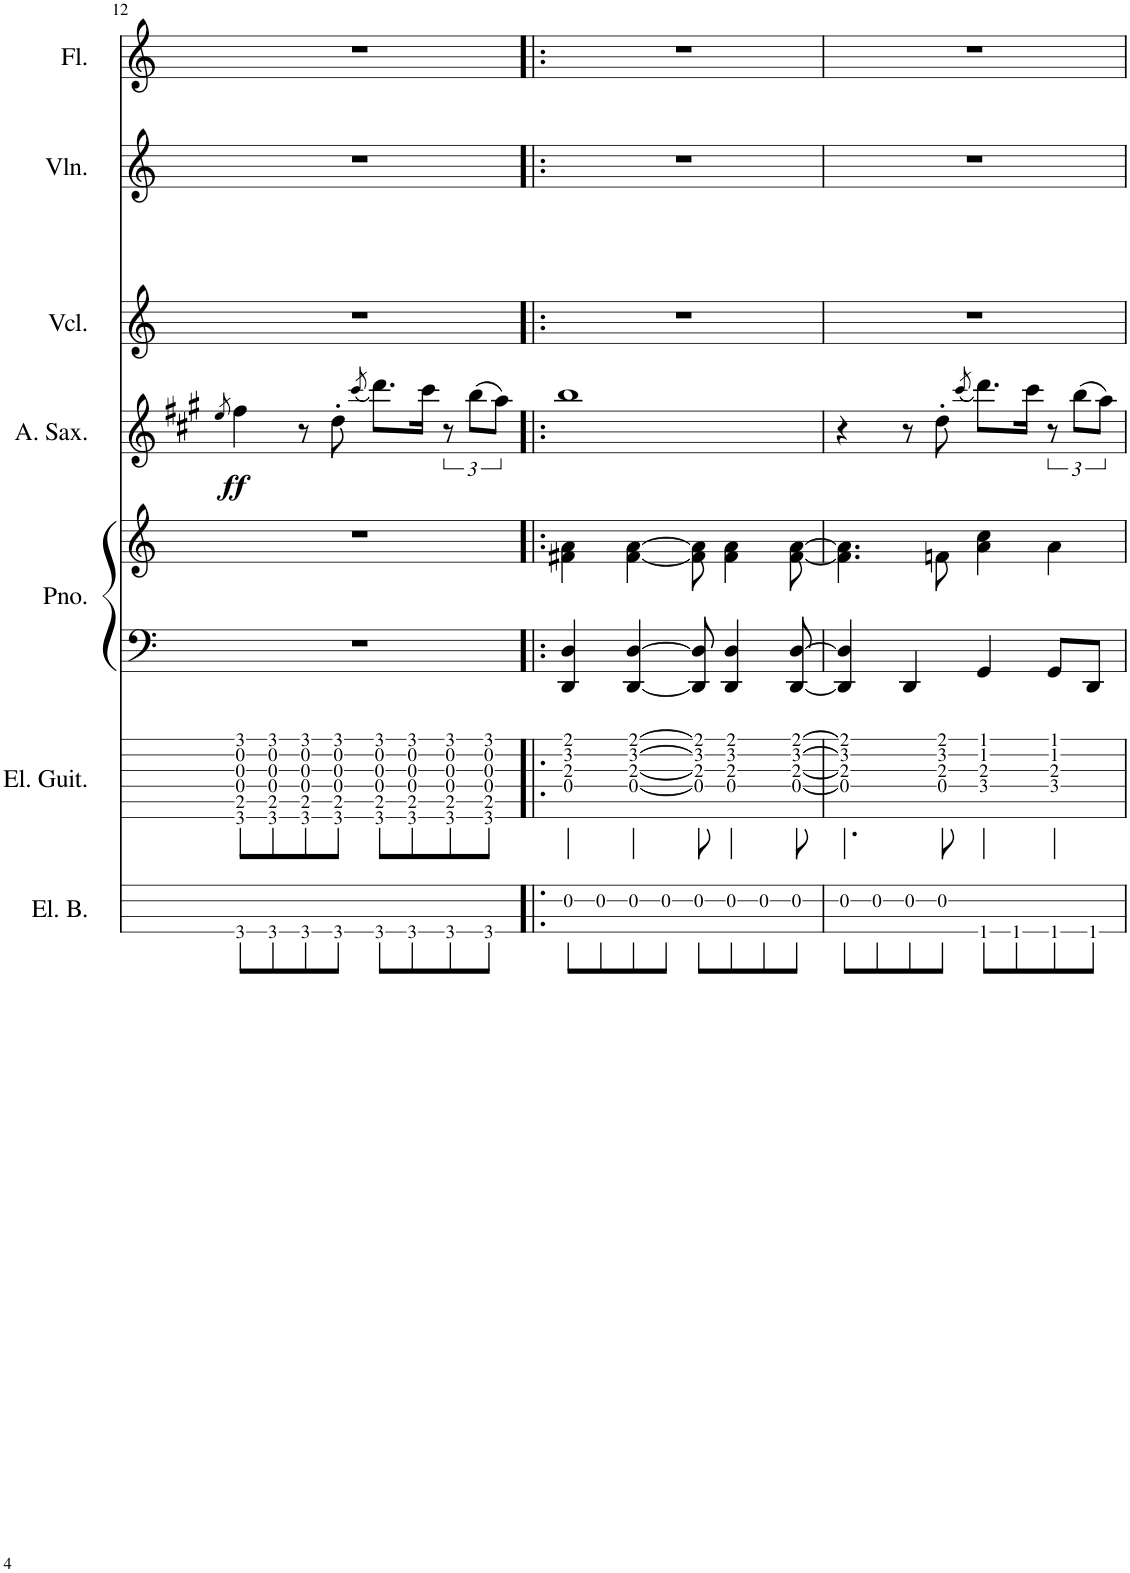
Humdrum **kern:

**kern	**kern	**kern	**kern	**kern	**dynam	**kern	**kern	**kern
*part7	*part6	*part5	*part5	*part4	*part4	*part3	*part2	*part1
*staff8	*staff7	*staff6	*staff5	*staff4	*staff4	*staff3	*staff2	*staff1
*I"Electric Bass	*I"Electric Guitar	*I"Piano	*	*I"Alto Saxophone	*	*I"Vocals	*I"Violin	*I"Flute
*I'El. B.	*I'El. Guit.	*I'Pno.	*	*I'A. Sax.	*	*I'Vcl.	*I'Vln.	*I'Fl.
!!LO:PB:g=z
*	*	*clefF4	*clefG2	*clefG2	*	*clefG2	*clefG2	*clefG2
*	*	*	*	*Trd5c9	*	*	*	*
*k[]	*k[]	*k[]	*k[]	*k[f#c#g#]	*	*k[]	*k[]	*k[]
*M4/4	*M4/4	*M4/4	*M4/4	*M4/4	*	*M4/4	*M4/4	*M4/4
=12	=12	=12	=12	=12	=12	=12	=12	=12
.	.	.	.	8qee/	.	.	.	.
!	!	!	!	!	!LO:DY:b	!	!	!
8GGG\L	8GG\ 8BB\ 8D\ 8G\ 8B\ 8g\L	1r	1r	4ff#\	ff	1r	1r	1r
8GGG\	8GG\ 8BB\ 8D\ 8G\ 8B\ 8g\	.	.	.	.	.	.	.
8GGG\	8GG\ 8BB\ 8D\ 8G\ 8B\ 8g\	.	.	8r	.	.	.	.
8GGG\J	8GG\ 8BB\ 8D\ 8G\ 8B\ 8g\J	.	.	8dd'\	.	.	.	.
.	.	.	.	(8qccc#/	.	.	.	.
8GGG\L	8GG\ 8BB\ 8D\ 8G\ 8B\ 8g\L	.	.	8.ddd\L)	.	.	.	.
8GGG\	8GG\ 8BB\ 8D\ 8G\ 8B\ 8g\	.	.	.	.	.	.	.
.	.	.	.	16ccc#\Jk	.	.	.	.
8GGG\	8GG\ 8BB\ 8D\ 8G\ 8B\ 8g\	.	.	12r	.	.	.	.
.	.	.	.	(12bb\L	.	.	.	.
8GGG\J	8GG\ 8BB\ 8D\ 8G\ 8B\ 8g\J	.	.	.	.	.	.	.
.	.	.	.	12aa\J)	.	.	.	.
=13!|:	=13!|:	=13!|:	=13!|:	=13!|:	=13!|:	=13!|:	=13!|:	=13!|:
8DD\L	4D\ 4A\ 4d\ 4f#\	4DD/ 4D/	4f#X\ 4a\	1bb	.	1r	1r	1r
8DD\	.	.	.	.	.	.	.	.
8DD\	[4D\ [4A\ [4d\ [4f#\	[4DD/ [4D/	[4f#\ [4a\	.	.	.	.	.
8DD\J	.	.	.	.	.	.	.	.
8DD\L	8D\] 8A\] 8d\] 8f#\]	8DD/] 8D/]	8f#\] 8a\]	.	.	.	.	.
8DD\	4D\ 4A\ 4d\ 4f#\	4DD/ 4D/	4f#\ 4a\	.	.	.	.	.
8DD\	.	.	.	.	.	.	.	.
8DD\J	[8D\ [8A\ [8d\ [8f#\	[8DD/ [8D/	[8f#\ [8a\	.	.	.	.	.
=14	=14	=14	=14	=14	=14	=14	=14	=14
8DD\L	4.D\] 4.A\] 4.d\] 4.f#\]	4DD/] 4D/]	4.f#\] 4.a\]	4r	.	1r	1r	1r
8DD\	.	.	.	.	.	.	.	.
8DD\	.	4DD/	.	8r	.	.	.	.
8DD\J	8D\ 8A\ 8d\ 8f#\	.	8fn\	8dd'\	.	.	.	.
.	.	.	.	(8qccc#/	.	.	.	.
8FFF\L	4F\ 4A\ 4c\ 4f\	4GG/	4a\ 4cc\	8.ddd\L)	.	.	.	.
8FFF\	.	.	.	.	.	.	.	.
.	.	.	.	16ccc#\Jk	.	.	.	.
8FFF\	4F\ 4A\ 4c\ 4f\	8GG/L	4a\	12r	.	.	.	.
.	.	.	.	(12bb\L	.	.	.	.
8FFF\J	.	8DD/J	.	.	.	.	.	.
.	.	.	.	12aa\J)	.	.	.	.
=	=	=	=	=	=	=	=	=
*-	*-	*-	*-	*-	*-	*-	*-	*-
